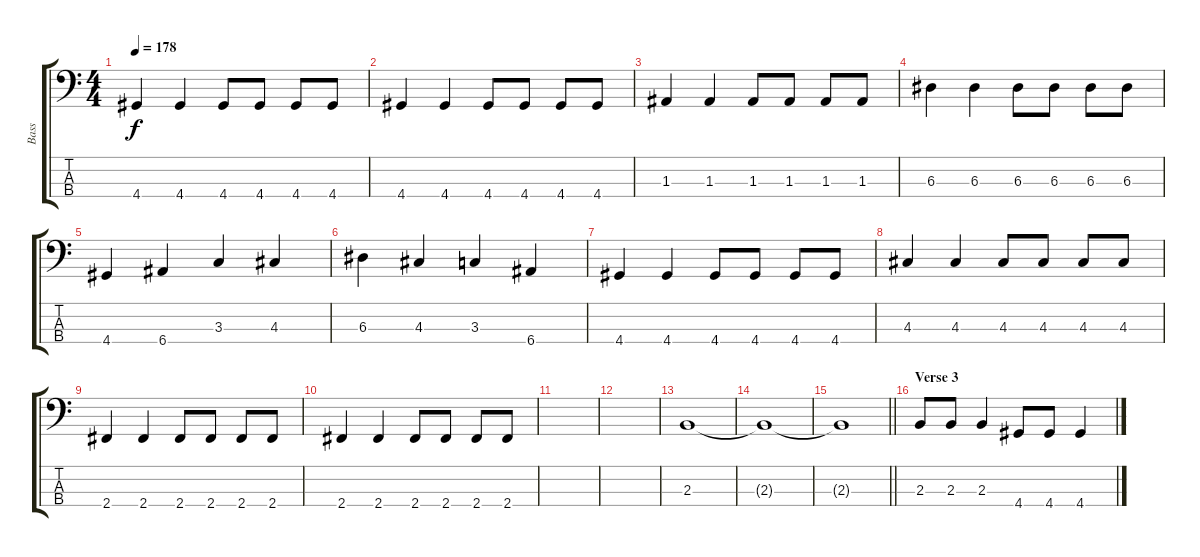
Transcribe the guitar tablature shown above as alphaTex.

\track ("Bass" "Bass") {instrument electricbassfinger}
\staff {score tabs}
\tuning (G2 D2 A1 E1) {hide}
\ts (4 4)
\tempo 178
\clef f4
\ks c
4.4.4{dy f} 4.4.4 4.4.8 4.4.8 4.4.8 4.4.8 |
4.4.4 4.4.4 4.4.8 4.4.8 4.4.8 4.4.8 |
1.3.4 1.3.4 1.3.8 1.3.8 1.3.8 1.3.8 |
6.3.4 6.3.4 6.3.8 6.3.8 6.3.8 6.3.8 |
4.4.4 6.4.4 3.3.4 4.3.4 |
6.3.4 4.3.4 3.3.4 6.4.4 |
4.4.4 4.4.4 4.4.8 4.4.8 4.4.8 4.4.8 |
4.3.4 4.3.4 4.3.8 4.3.8 4.3.8 4.3.8 |
2.4.4 2.4.4 2.4.8 2.4.8 2.4.8 2.4.8 |
2.4.4 2.4.4 2.4.8 2.4.8 2.4.8 2.4.8 |
|
|
2.3.1 |
2.3{t}.1 |
\barLineRight lightlight
2.3{t}.1 |
\section ("" "Verse 3")
2.3.8 2.3.8 2.3.4 4.4.8 4.4.8 4.4.4
